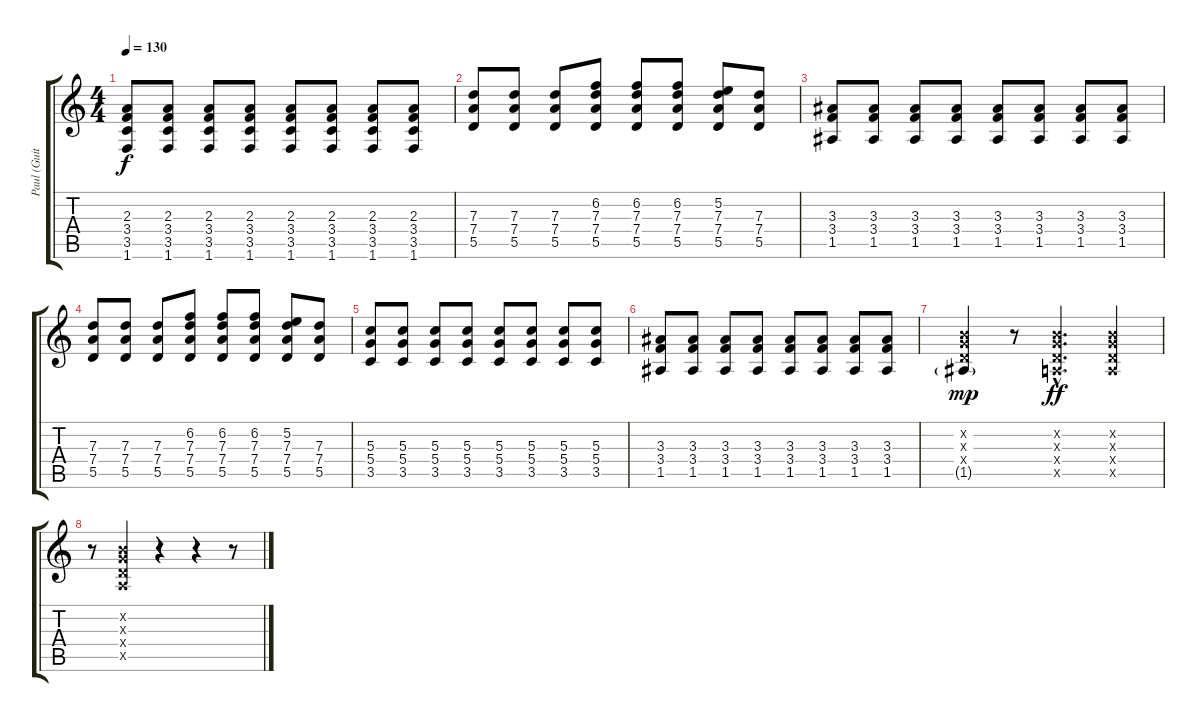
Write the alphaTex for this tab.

\track ("Paul (Guitar 1)" "Paul (Guit") {instrument overdrivenguitar}
\staff {score tabs}
\tuning (E4 B3 G3 D3 A2 E2) {hide}
\ts (4 4)
\tempo 130
\clef g2
\ks c
(2.3 3.4 3.5 1.6).8{dy f} (2.3 3.4 3.5 1.6).8 (2.3 3.4 3.5 1.6).8 (2.3 3.4 3.5 1.6).8 (2.3 3.4 3.5 1.6).8 (2.3 3.4 3.5 1.6).8 (2.3 3.4 3.5 1.6).8 (2.3 3.4 3.5 1.6).8 |
(7.3 7.4 5.5).8 (7.3 7.4 5.5).8 (7.3 7.4 5.5).8 (6.2 7.3 7.4 5.5).8 (6.2 7.3 7.4 5.5).8 (6.2 7.3 7.4 5.5).8 (5.2 7.3 7.4 5.5).8 (7.3 7.4 5.5).8 |
(3.3 3.4 1.5).8 (3.3 3.4 1.5).8 (3.3 3.4 1.5).8 (3.3 3.4 1.5).8 (3.3 3.4 1.5).8 (3.3 3.4 1.5).8 (3.3 3.4 1.5).8 (3.3 3.4 1.5).8 |
(7.3 7.4 5.5).8 (7.3 7.4 5.5).8 (7.3 7.4 5.5).8 (6.2 7.3 7.4 5.5).8 (6.2 7.3 7.4 5.5).8 (6.2 7.3 7.4 5.5).8 (5.2 7.3 7.4 5.5).8 (7.3 7.4 5.5).8 |
(5.3 5.4 3.5).8 (5.3 5.4 3.5).8 (5.3 5.4 3.5).8 (5.3 5.4 3.5).8 (5.3 5.4 3.5).8 (5.3 5.4 3.5).8 (5.3 5.4 3.5).8 (5.3 5.4 3.5).8 |
(3.3 3.4 1.5).8 (3.3 3.4 1.5).8 (3.3 3.4 1.5).8 (3.3 3.4 1.5).8 (3.3 3.4 1.5).8 (3.3 3.4 1.5).8 (3.3 3.4 1.5).8 (3.3 3.4 1.5).8 |
(0.2{x} 0.3{x} 0.4{x} 1.5{g}).4{dy mp} r.8 (0.2{hac x} 0.3{hac x} 0.4{hac x} 0.5{hac x}).4{d dy ff} (0.2{x} 0.3{x} 0.4{x} 0.5{x}).4 |
r.8 (0.2{x} 0.3{x} 0.4{x} 0.5{x}).4 r.4 r.4 r.8
